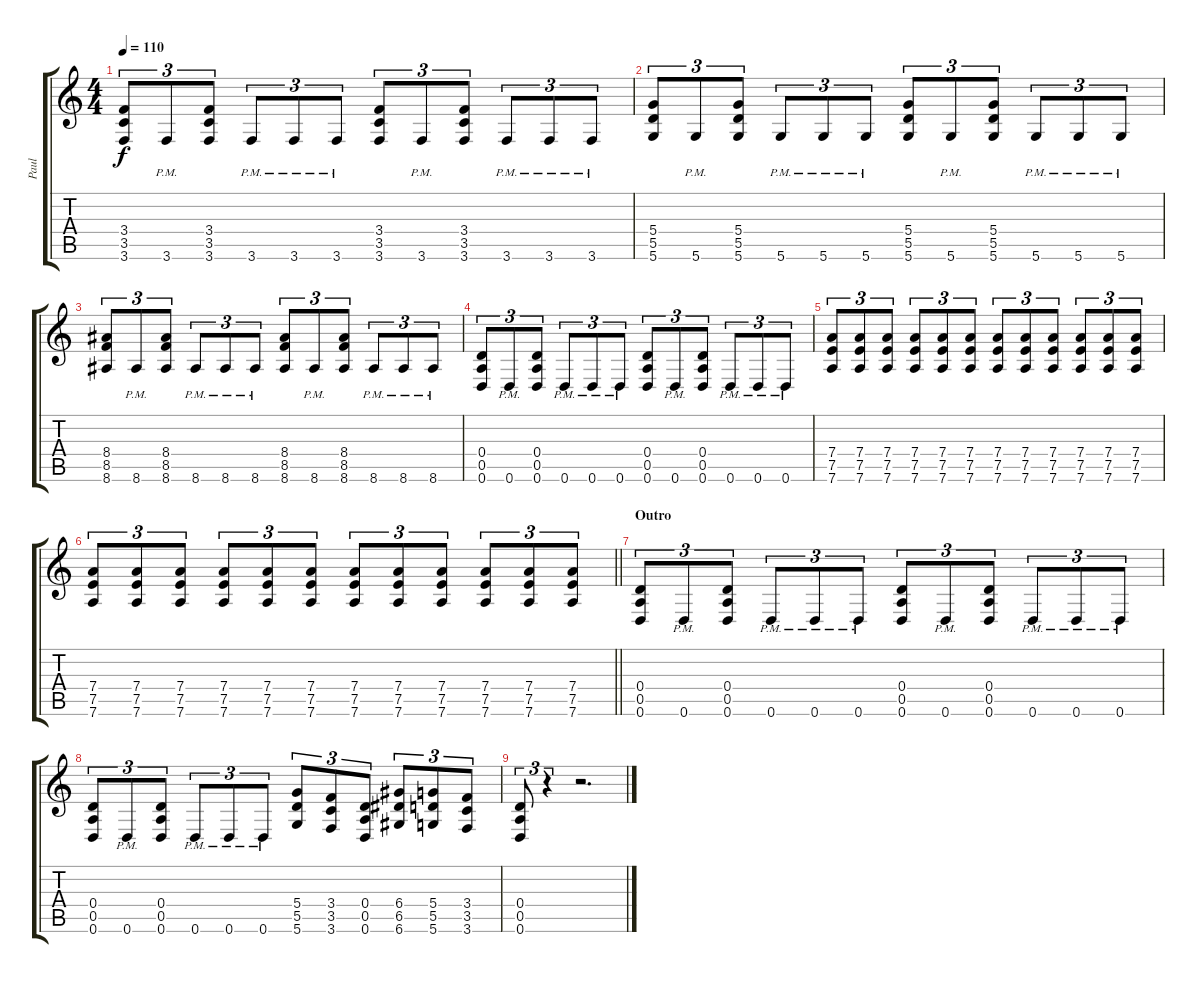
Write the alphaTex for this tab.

\track ("Paul" "Paul") {instrument distortionguitar}
\staff {score tabs}
\tuning (E4 B3 G3 D3 A2 D2) {hide}
\ts (4 4)
\tempo 110
\clef g2
\ks c
(3.4 3.5 3.6).8{tu (3 2) dy f} 3.6{pm}.8{tu (3 2)} (3.4 3.5 3.6).8{tu (3 2)} 3.6{pm}.8{tu (3 2)} 3.6{pm}.8{tu (3 2)} 3.6{pm}.8{tu (3 2)} (3.4 3.5 3.6).8{tu (3 2)} 3.6{pm}.8{tu (3 2)} (3.4 3.5 3.6).8{tu (3 2)} 3.6{pm}.8{tu (3 2)} 3.6{pm}.8{tu (3 2)} 3.6{pm}.8{tu (3 2)} |
(5.4 5.5 5.6).8{tu (3 2)} 5.6{pm}.8{tu (3 2)} (5.4 5.5 5.6).8{tu (3 2)} 5.6{pm}.8{tu (3 2)} 5.6{pm}.8{tu (3 2)} 5.6{pm}.8{tu (3 2)} (5.4 5.5 5.6).8{tu (3 2)} 5.6{pm}.8{tu (3 2)} (5.4 5.5 5.6).8{tu (3 2)} 5.6{pm}.8{tu (3 2)} 5.6{pm}.8{tu (3 2)} 5.6{pm}.8{tu (3 2)} |
(8.4 8.5 8.6).8{tu (3 2)} 8.6{pm}.8{tu (3 2)} (8.4 8.5 8.6).8{tu (3 2)} 8.6{pm}.8{tu (3 2)} 8.6{pm}.8{tu (3 2)} 8.6{pm}.8{tu (3 2)} (8.4 8.5 8.6).8{tu (3 2)} 8.6{pm}.8{tu (3 2)} (8.4 8.5 8.6).8{tu (3 2)} 8.6{pm}.8{tu (3 2)} 8.6{pm}.8{tu (3 2)} 8.6{pm}.8{tu (3 2)} |
(0.4 0.5 0.6).8{tu (3 2)} 0.6{pm}.8{tu (3 2)} (0.4 0.5 0.6).8{tu (3 2)} 0.6{pm}.8{tu (3 2)} 0.6{pm}.8{tu (3 2)} 0.6{pm}.8{tu (3 2)} (0.4 0.5 0.6).8{tu (3 2)} 0.6{pm}.8{tu (3 2)} (0.4 0.5 0.6).8{tu (3 2)} 0.6{pm}.8{tu (3 2)} 0.6{pm}.8{tu (3 2)} 0.6{pm}.8{tu (3 2)} |
(7.4 7.5 7.6).8{tu (3 2)} (7.4 7.5 7.6).8{tu (3 2)} (7.4 7.5 7.6).8{tu (3 2)} (7.4 7.5 7.6).8{tu (3 2)} (7.4 7.5 7.6).8{tu (3 2)} (7.4 7.5 7.6).8{tu (3 2)} (7.4 7.5 7.6).8{tu (3 2)} (7.4 7.5 7.6).8{tu (3 2)} (7.4 7.5 7.6).8{tu (3 2)} (7.4 7.5 7.6).8{tu (3 2)} (7.4 7.5 7.6).8{tu (3 2)} (7.4 7.5 7.6).8{tu (3 2)} |
\barLineRight lightlight
(7.4 7.5 7.6).8{tu (3 2)} (7.4 7.5 7.6).8{tu (3 2)} (7.4 7.5 7.6).8{tu (3 2)} (7.4 7.5 7.6).8{tu (3 2)} (7.4 7.5 7.6).8{tu (3 2)} (7.4 7.5 7.6).8{tu (3 2)} (7.4 7.5 7.6).8{tu (3 2)} (7.4 7.5 7.6).8{tu (3 2)} (7.4 7.5 7.6).8{tu (3 2)} (7.4 7.5 7.6).8{tu (3 2)} (7.4 7.5 7.6).8{tu (3 2)} (7.4 7.5 7.6).8{tu (3 2)} |
\section ("" "Outro")
(0.4 0.5 0.6).8{tu (3 2) volume 14 balance 0} 0.6{pm}.8{tu (3 2)} (0.4 0.5 0.6).8{tu (3 2)} 0.6{pm}.8{tu (3 2)} 0.6{pm}.8{tu (3 2)} 0.6{pm}.8{tu (3 2)} (0.4 0.5 0.6).8{tu (3 2)} 0.6{pm}.8{tu (3 2)} (0.4 0.5 0.6).8{tu (3 2)} 0.6{pm}.8{tu (3 2)} 0.6{pm}.8{tu (3 2)} 0.6{pm}.8{tu (3 2)} |
(0.4 0.5 0.6).8{tu (3 2)} 0.6{pm}.8{tu (3 2)} (0.4 0.5 0.6).8{tu (3 2)} 0.6{pm}.8{tu (3 2)} 0.6{pm}.8{tu (3 2)} 0.6{pm}.8{tu (3 2)} (5.4 5.5 5.6).8{tu (3 2)} (3.4 3.5 3.6).8{tu (3 2)} (0.4 0.5 0.6).8{tu (3 2)} (6.4 6.5 6.6).8{tu (3 2)} (5.4 5.5 5.6).8{tu (3 2)} (3.4 3.5 3.6).8{tu (3 2)} |
(0.4 0.5 0.6).8{tu (3 2)} r.4{tu (3 2)} r.2{d}
